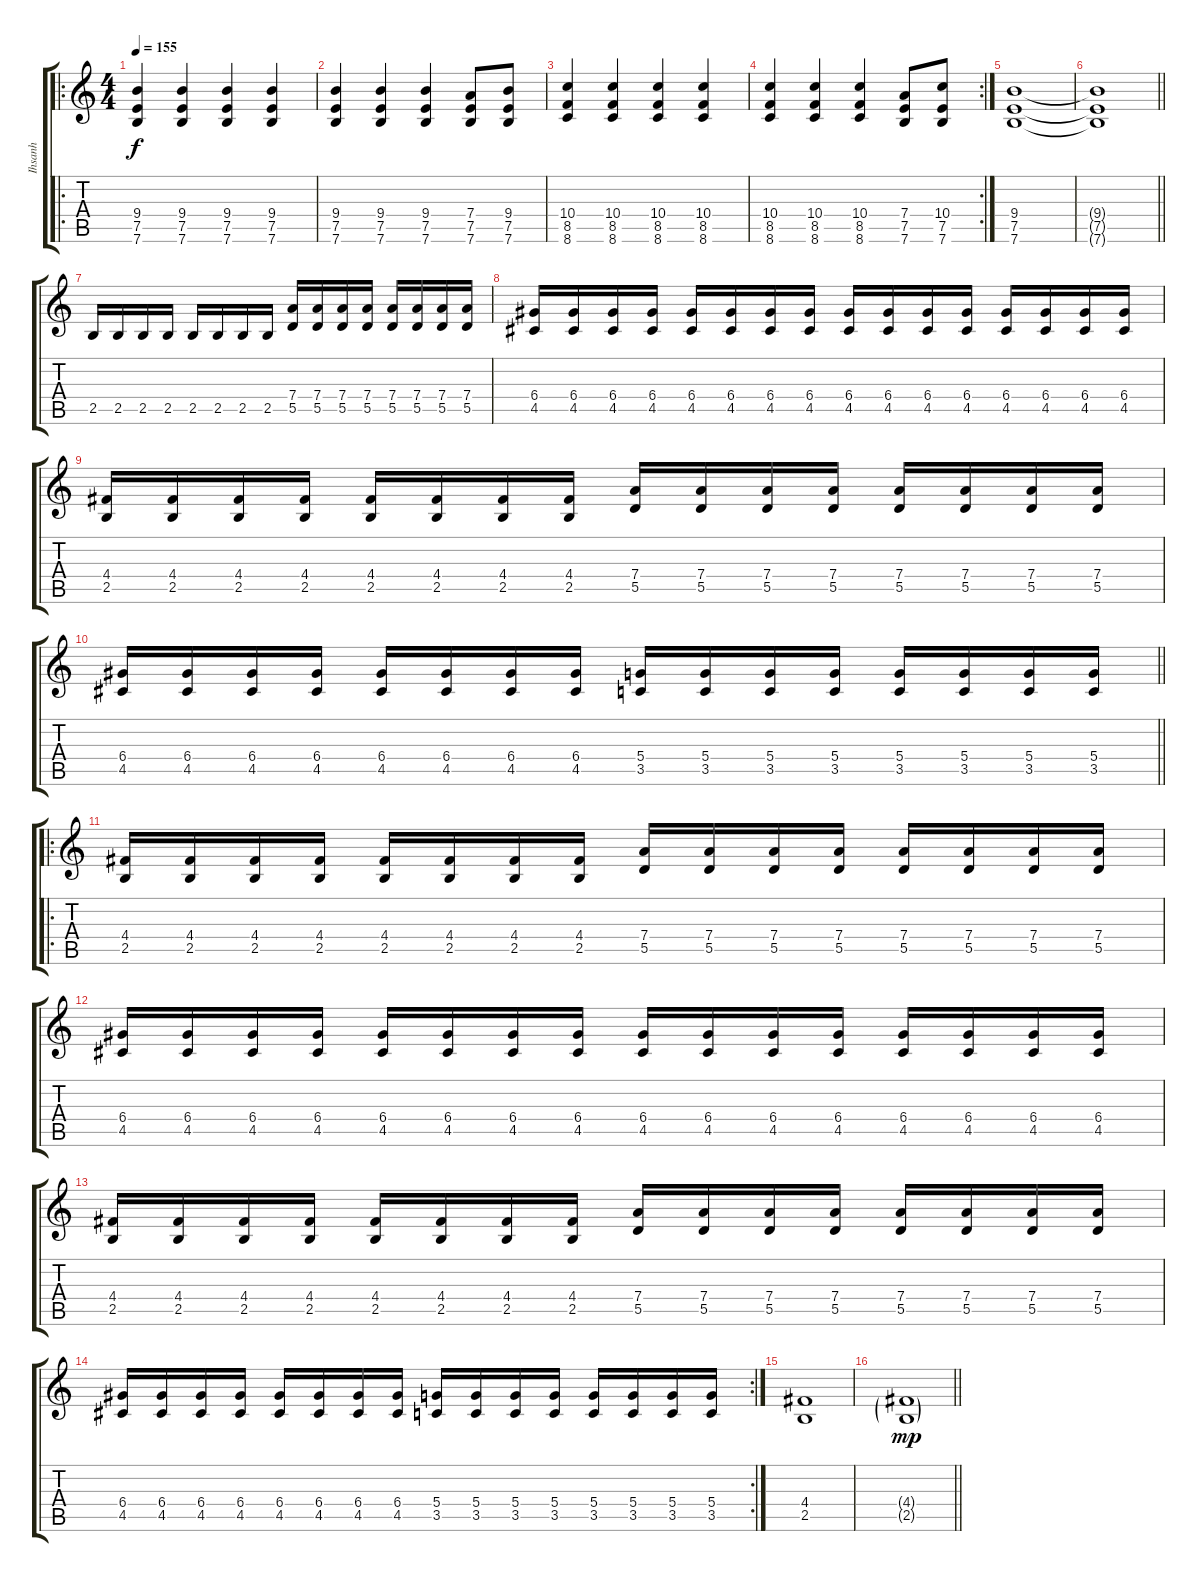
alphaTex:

\track ("Ihsanh" "Ihsanh") {instrument overdrivenguitar}
\staff {score tabs}
\tuning (E4 B3 G3 D3 A2 E2) {hide}
\ro
\ts (4 4)
\tempo 155
\clef g2
\ks c
(9.4 7.5 7.6).4{dy f instrument overdrivenguitar} (9.4 7.5 7.6).4 (9.4 7.5 7.6).4 (9.4 7.5 7.6).4 |
(9.4 7.5 7.6).4 (9.4 7.5 7.6).4 (9.4 7.5 7.6).4 (7.4 7.5 7.6).8 (9.4 7.5 7.6).8 |
(10.4 8.5 8.6).4 (10.4 8.5 8.6).4 (10.4 8.5 8.6).4 (10.4 8.5 8.6).4 |
\rc 2
(10.4 8.5 8.6).4 (10.4 8.5 8.6).4 (10.4 8.5 8.6).4 (7.4 7.5 7.6).8 (10.4 7.5 7.6).8 |
(9.4 7.5 7.6).1 |
\barLineRight lightlight
(9.4{t} 7.5{t} 7.6{t}).1 |
2.5.16 2.5.16 2.5.16 2.5.16 2.5.16 2.5.16 2.5.16 2.5.16 (7.4 5.5).16 (7.4 5.5).16 (7.4 5.5).16 (7.4 5.5).16 (7.4 5.5).16 (7.4 5.5).16 (7.4 5.5).16 (7.4 5.5).16 |
(6.4 4.5).16 (6.4 4.5).16 (6.4 4.5).16 (6.4 4.5).16 (6.4 4.5).16 (6.4 4.5).16 (6.4 4.5).16 (6.4 4.5).16 (6.4 4.5).16 (6.4 4.5).16 (6.4 4.5).16 (6.4 4.5).16 (6.4 4.5).16 (6.4 4.5).16 (6.4 4.5).16 (6.4 4.5).16 |
(4.4 2.5).16 (4.4 2.5).16 (4.4 2.5).16 (4.4 2.5).16 (4.4 2.5).16 (4.4 2.5).16 (4.4 2.5).16 (4.4 2.5).16 (7.4 5.5).16 (7.4 5.5).16 (7.4 5.5).16 (7.4 5.5).16 (7.4 5.5).16 (7.4 5.5).16 (7.4 5.5).16 (7.4 5.5).16 |
\barLineRight lightlight
(6.4 4.5).16 (6.4 4.5).16 (6.4 4.5).16 (6.4 4.5).16 (6.4 4.5).16 (6.4 4.5).16 (6.4 4.5).16 (6.4 4.5).16 (5.4 3.5).16 (5.4 3.5).16 (5.4 3.5).16 (5.4 3.5).16 (5.4 3.5).16 (5.4 3.5).16 (5.4 3.5).16 (5.4 3.5).16 |
\ro
(4.4 2.5).16 (4.4 2.5).16 (4.4 2.5).16 (4.4 2.5).16 (4.4 2.5).16 (4.4 2.5).16 (4.4 2.5).16 (4.4 2.5).16 (7.4 5.5).16 (7.4 5.5).16 (7.4 5.5).16 (7.4 5.5).16 (7.4 5.5).16 (7.4 5.5).16 (7.4 5.5).16 (7.4 5.5).16 |
(6.4 4.5).16 (6.4 4.5).16 (6.4 4.5).16 (6.4 4.5).16 (6.4 4.5).16 (6.4 4.5).16 (6.4 4.5).16 (6.4 4.5).16 (6.4 4.5).16 (6.4 4.5).16 (6.4 4.5).16 (6.4 4.5).16 (6.4 4.5).16 (6.4 4.5).16 (6.4 4.5).16 (6.4 4.5).16 |
(4.4 2.5).16 (4.4 2.5).16 (4.4 2.5).16 (4.4 2.5).16 (4.4 2.5).16 (4.4 2.5).16 (4.4 2.5).16 (4.4 2.5).16 (7.4 5.5).16 (7.4 5.5).16 (7.4 5.5).16 (7.4 5.5).16 (7.4 5.5).16 (7.4 5.5).16 (7.4 5.5).16 (7.4 5.5).16 |
\rc 2
(6.4 4.5).16 (6.4 4.5).16 (6.4 4.5).16 (6.4 4.5).16 (6.4 4.5).16 (6.4 4.5).16 (6.4 4.5).16 (6.4 4.5).16 (5.4 3.5).16 (5.4 3.5).16 (5.4 3.5).16 (5.4 3.5).16 (5.4 3.5).16 (5.4 3.5).16 (5.4 3.5).16 (5.4 3.5).16 |
(4.4 2.5).1 |
\barLineRight lightlight
(4.4{g} 2.5{g}).1{dy mp}
